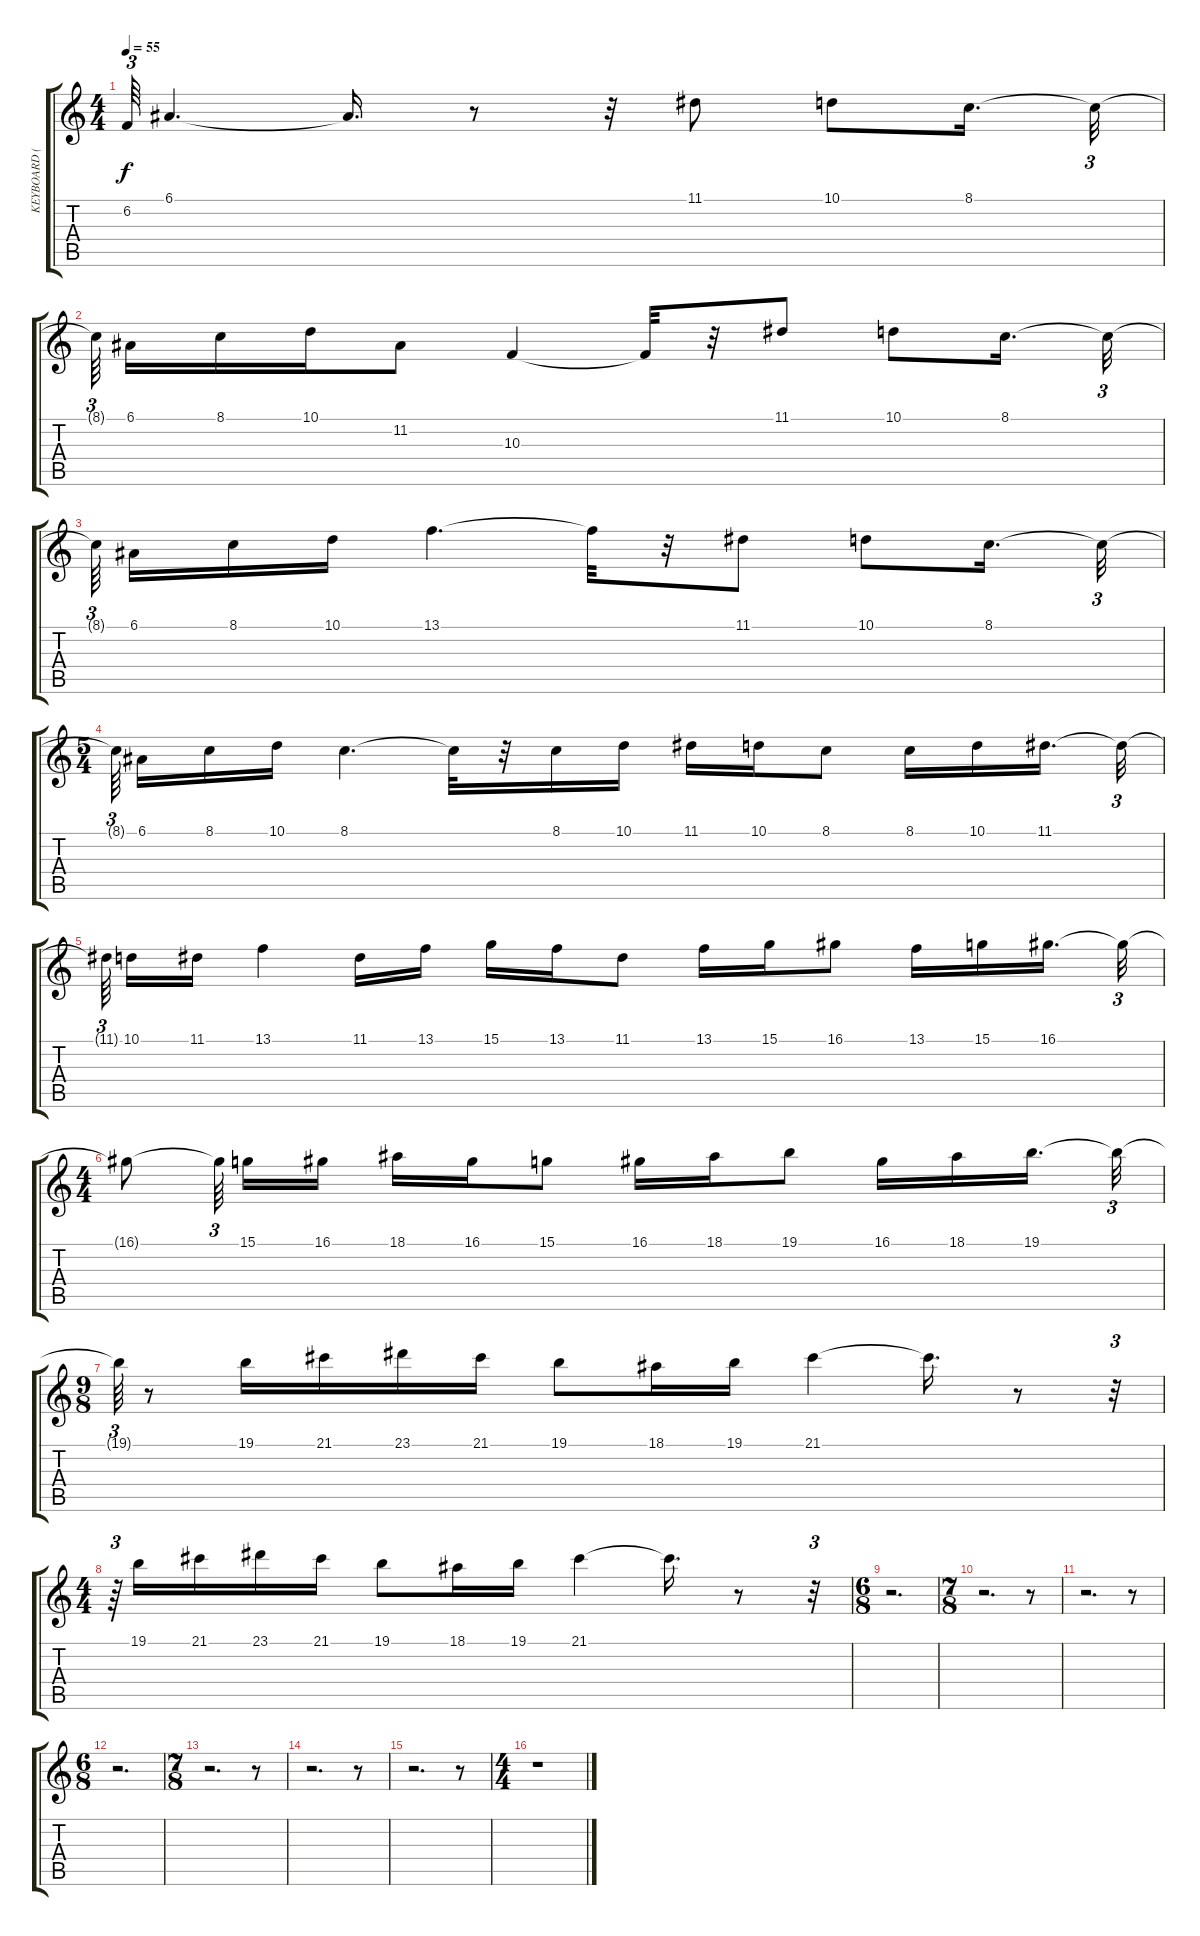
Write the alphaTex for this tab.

\track ("KEYBOARD (SYNTH  " "KEYBOARD (") {instrument lead2sawtooth}
\staff {score tabs}
\tuning (E4 B3 G3 D3 A2 E2) {hide}
\ts (4 4)
\tempo 55
\clef g2
\ks c
6.2{t}.64{tu (3 2) dy f} 6.1.4{d} 6.1{t}.16{d} r.8 r.32 11.1.8 10.1.8 8.1.16{d} 8.1{t}.32{tu (3 2)} |
8.1{t}.64{tu (3 2) beam splitsecondary} 6.1.16 8.1.16 10.1.16 11.2.8 10.3.4 10.3{t}.32 r.32 11.1.8 10.1.8 8.1.16{d} 8.1{t}.32{tu (3 2)} |
8.1{t}.64{tu (3 2) beam splitsecondary} 6.1.16 8.1.16 10.1.16 13.1.4{d} 13.1{t}.32 r.32 11.1.8 10.1.8 8.1.16{d} 8.1{t}.32{tu (3 2)} |
\ts (5 4)
8.1{t}.64{tu (3 2) beam splitsecondary} 6.1.16 8.1.16 10.1.16 8.1.4{d} 8.1{t}.32 r.32 8.1.16 10.1.16 11.1.16 10.1.16 8.1.8 8.1.16 10.1.16 11.1.16{d beam splitsecondary} 11.1{t}.32{tu (3 2)} |
11.1{t}.64{tu (3 2) beam splitsecondary} 10.1.16 11.1.16 13.1.4 11.1.16 13.1.16 15.1.16 13.1.16 11.1.8 13.1.16 15.1.16 16.1.8 13.1.16 15.1.16 16.1.16{d beam splitsecondary} 16.1{t}.32{tu (3 2)} |
\ts (4 4)
16.1{t}.8 16.1{t}.64{tu (3 2) beam splitsecondary} 15.1.16 16.1.16 18.1.16 16.1.16 15.1.8 16.1.16 18.1.16 19.1.8 16.1.16 18.1.16 19.1.16{d beam splitsecondary} 19.1{t}.32{tu (3 2)} |
\ts (9 8)
19.1{t}.64{tu (3 2)} r.8 19.1.16 21.1.16 23.1.16 21.1.16 19.1.8 18.1.16 19.1.16 21.1.4 21.1{t}.16{d} r.8 r.32{tu (3 2)} |
\ts (4 4)
r.64{tu (3 2)} 19.1.16 21.1.16 23.1.16 21.1.16 19.1.8 18.1.16 19.1.16 21.1.4 21.1{t}.16{d} r.8 r.32{tu (3 2)} |
\ts (6 8)
r.2{d} |
\ts (7 8)
r.2{d} r.8 |
r.2{d} r.8 |
\ts (6 8)
r.2{d} |
\ts (7 8)
r.2{d} r.8 |
r.2{d} r.8 |
r.2{d} r.8 |
\ts (4 4)
r.1
